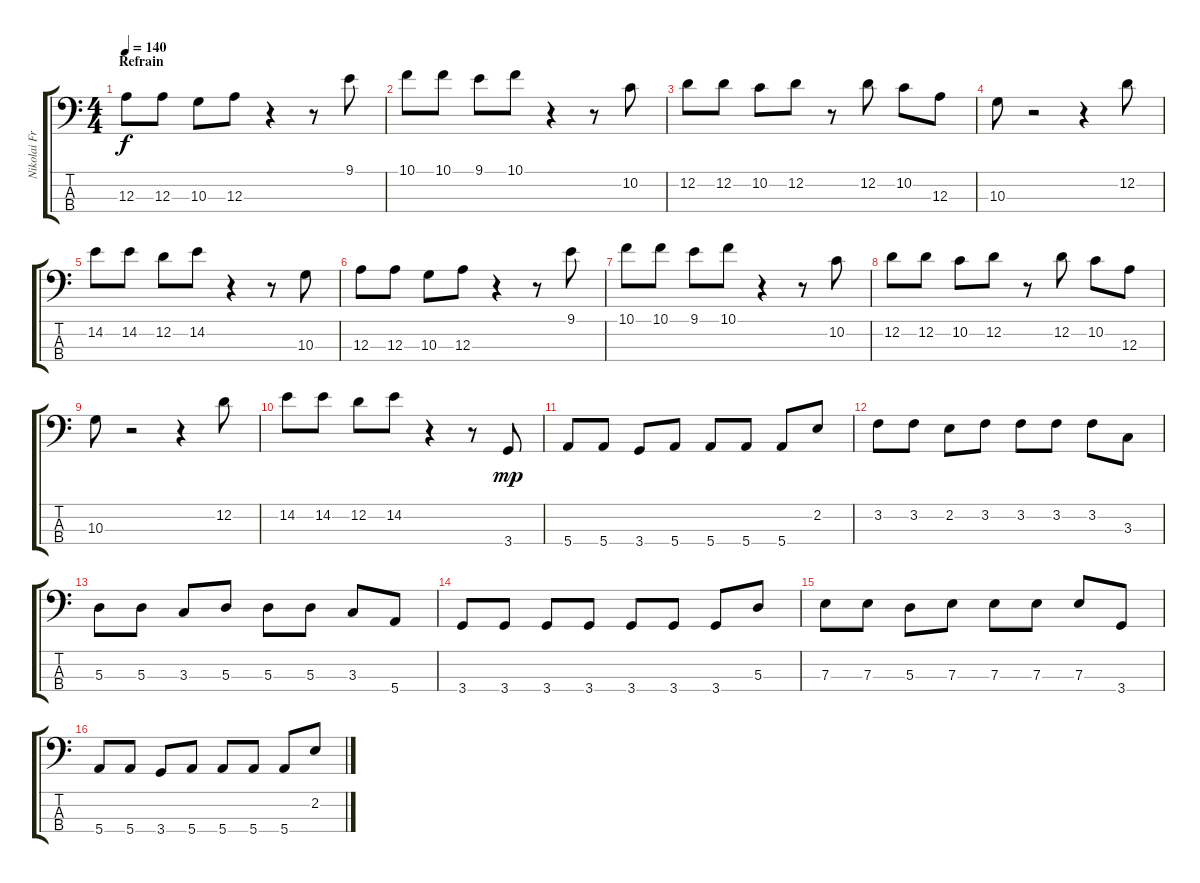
\track ("Nikolai Fraiture" "Nikolai Fr") {instrument electricbassfinger}
\staff {score tabs}
\tuning (G2 D2 A1 E1) {hide}
\ts (4 4)
\section ("" "Refrain")
\tempo 140
\clef f4
\ks c
12.3.8{dy f} 12.3.8 10.3.8 12.3.8 r.4 r.8 9.1.8 |
10.1.8 10.1.8 9.1.8 10.1.8 r.4 r.8 10.2.8 |
12.2.8 12.2.8 10.2.8 12.2.8 r.8 12.2.8 10.2.8 12.3.8 |
10.3.8 r.2 r.4 12.2.8 |
14.2.8 14.2.8 12.2.8 14.2.8 r.4 r.8 10.3.8 |
12.3.8 12.3.8 10.3.8 12.3.8 r.4 r.8 9.1.8 |
10.1.8 10.1.8 9.1.8 10.1.8 r.4 r.8 10.2.8 |
12.2.8 12.2.8 10.2.8 12.2.8 r.8 12.2.8 10.2.8 12.3.8 |
10.3.8 r.2 r.4 12.2.8 |
14.2.8 14.2.8 12.2.8 14.2.8 r.4 r.8 3.4.8{dy mp} |
5.4.8 5.4.8 3.4.8 5.4.8 5.4.8 5.4.8 5.4.8 2.2.8 |
3.2.8 3.2.8 2.2.8 3.2.8 3.2.8 3.2.8 3.2.8 3.3.8 |
5.3.8 5.3.8 3.3.8 5.3.8 5.3.8 5.3.8 3.3.8 5.4.8 |
3.4.8 3.4.8 3.4.8 3.4.8 3.4.8 3.4.8 3.4.8 5.3.8 |
7.3.8 7.3.8 5.3.8 7.3.8 7.3.8 7.3.8 7.3.8 3.4.8 |
5.4.8 5.4.8 3.4.8 5.4.8 5.4.8 5.4.8 5.4.8 2.2.8
